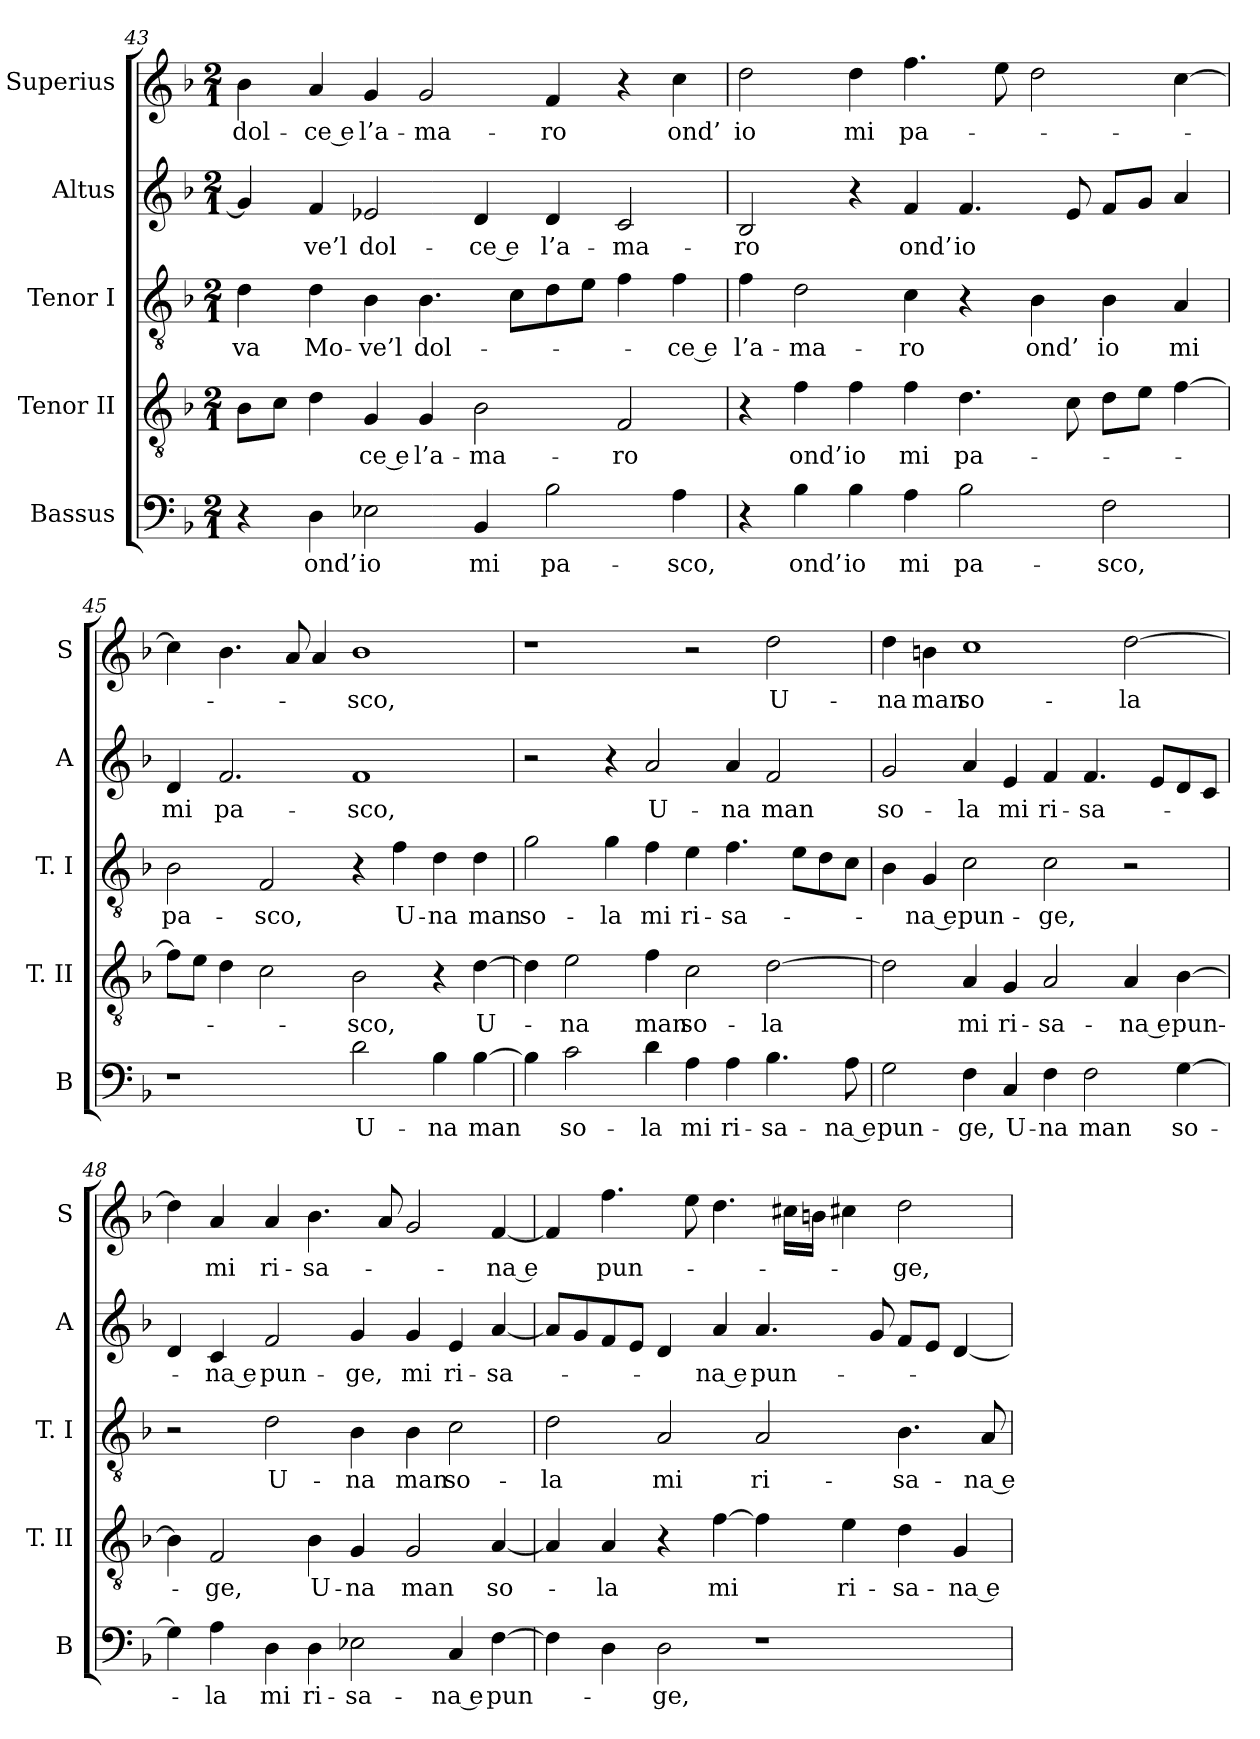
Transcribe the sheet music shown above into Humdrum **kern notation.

**kern	**text	**kern	**text	**kern	**text	**kern	**text	**kern	**text
*part5	*part5	*part4	*part4	*part3	*part3	*part2	*part2	*part1	*part1
*staff5	*staff5	*staff4	*staff4	*staff3	*staff3	*staff2	*staff2	*staff1	*staff1
*I"Bassus	*	*I"Tenor II	*	*I"Tenor I	*	*I"Altus	*	*I"Superius	*
*I'B	*	*I'T. II	*	*I'T. I	*	*I'A	*	*I'S	*
*clefF4	*	*clefGv2	*	*clefGv2	*	*clefG2	*	*clefG2	*
*k[b-]	*	*k[b-]	*	*k[b-]	*	*k[b-]	*	*k[b-]	*
*F:	*	*F:	*	*F:	*	*F:	*	*F:	*
*M2/1	*	*M2/1	*	*M2/1	*	*M2/1	*	*M2/1	*
=43	=43	=43	=43	=43	=43	=43	=43	=43	=43
4r	.	8B-L	.	4d	-va	4g]	.	4b-	dol-
.	.	8cJ	.	.	.	.	.	.	.
4D	ond’	4d	.	4d	Mo-	4f	-ve’l	4a	-ce e
2E-X	io	4G	-ce e	4B-	-ve’l	2e-X	dol-	4g	l’a-
.	.	4G	l’a-	4.B-	dol-	.	.	2g	-ma-
4BB-	mi	2B-	-ma-	.	.	4d	-ce e	.	.
.	.	.	.	8cL	.	.	.	.	.
2B-	pa-	.	.	8d	.	4d	l’a-	4f	-ro
.	.	.	.	8eJ	.	.	.	.	.
.	.	2F	-ro	4f	.	2c	-ma-	4r	.
4A	-sco,	.	.	4f	-ce e	.	.	4cc	ond’
=44	=44	=44	=44	=44	=44	=44	=44	=44	=44
4r	.	4r	.	4f	l’a-	2B-	-ro	2dd	io
4B-	ond’	4f	ond’	2d	-ma-	.	.	.	.
4B-	io	4f	io	.	.	4r	.	4dd	mi
4A	mi	4f	mi	4c	-ro	4f	ond’	4.ff	pa-
2B-	pa-	4.d	pa-	4r	.	4.f	io	.	.
.	.	.	.	.	.	.	.	8ee	.
.	.	.	.	4B-	ond’	.	.	2dd	.
.	.	8c	.	.	.	8e	.	.	.
2F	-sco,	8dL	.	4B-	io	8fL	.	.	.
.	.	8eJ	.	.	.	8gJ	.	.	.
.	.	[4f	.	4A	mi	4a	.	[4cc	.
=45	=45	=45	=45	=45	=45	=45	=45	=45	=45
1r	.	8fL]	.	2B-	pa-	4d	mi	4cc]	.
.	.	8eJ	.	.	.	.	.	.	.
.	.	4d	.	.	.	2.f	pa-	4.b-	.
.	.	2c	.	2F	-sco,	.	.	.	.
.	.	.	.	.	.	.	.	8a	.
.	.	.	.	.	.	.	.	4a	.
2d	U-	2B-	-sco,	4r	.	1f	-sco,	1b-	-sco,
.	.	.	.	4f	U-	.	.	.	.
4B-	-na	4r	.	4d	-na	.	.	.	.
[4B-	man	[4d	U-	4d	man	.	.	.	.
=46	=46	=46	=46	=46	=46	=46	=46	=46	=46
4B-]	.	4d]	.	2g	so-	2r	.	1r	.
2c	so-	2e	-na	.	.	.	.	.	.
.	.	.	.	4g	-la	4r	.	.	.
4d	-la	4f	man	4f	mi	2a	U-	.	.
4A	mi	2c	so-	4e	ri-	.	.	2r	.
4A	ri-	.	.	4.f	-sa-	4a	-na	.	.
4.B-	-sa-	[2d	-la	.	.	2f	man	2dd	U-
.	.	.	.	8eL	.	.	.	.	.
.	.	.	.	8d	.	.	.	.	.
8A	-na e	.	.	8cJ	.	.	.	.	.
=47	=47	=47	=47	=47	=47	=47	=47	=47	=47
2G	pun-	2d]	.	4B-	.	2g	so-	4dd	-na
.	.	.	.	4G	-na e	.	.	4bn	man
4F	-ge,	4A	mi	2c	pun-	4a	-la	1cc	so-
4C	U-	4G	ri-	.	.	4e	mi	.	.
4F	-na	2A	-sa-	2c	-ge,	4f	ri-	.	.
2F	man	.	.	.	.	4.f	-sa-	.	.
.	.	4A	-na e	2r	.	.	.	[2dd	-la
.	.	.	.	.	.	8eL	.	.	.
[4G	so-	[4B-	pun-	.	.	8d	.	.	.
.	.	.	.	.	.	8cJ	.	.	.
=48	=48	=48	=48	=48	=48	=48	=48	=48	=48
4G]	.	4B-]	.	2r	.	4d	.	4dd]	.
4A	-la	2F	-ge,	.	.	4c	-na e	4a	mi
4D	mi	.	.	2d	U-	2f	pun-	4a	ri-
4D	ri-	4B-	U-	.	.	.	.	4.b-	-sa-
2E-X	-sa-	4G	-na	4B-	-na	4g	-ge,	.	.
.	.	.	.	.	.	.	.	8a	.
.	.	2G	man	4B-	man	4g	mi	2g	.
4C	-na e	.	.	2c	so-	4e	ri-	.	.
[4F	pun-	[4A	so-	.	.	[4a	-sa-	[4f	-na e
=49	=49	=49	=49	=49	=49	=49	=49	=49	=49
4F]	.	4A]	.	2d	-la	8aL]	.	4f]	.
.	.	.	.	.	.	8g	.	.	.
4D	.	4A	-la	.	.	8f	.	4.ff	pun-
.	.	.	.	.	.	8eJ	.	.	.
2D	-ge,	4r	.	2A	mi	4d	.	.	.
.	.	.	.	.	.	.	.	8ee	.
.	.	[4f	mi	.	.	4a	-na e	4.dd	.
1r	.	4f]	.	2A	ri-	4.a	pun-	.	.
.	.	.	.	.	.	.	.	16cc#XLL	.
.	.	.	.	.	.	.	.	16bnJJ	.
.	.	4e	ri-	.	.	.	.	4cc#X	.
.	.	.	.	.	.	8g	.	.	.
.	.	4d	-sa-	4.B-	-sa-	8fL	.	2dd	-ge,
.	.	.	.	.	.	8eJ	.	.	.
.	.	4G	-na e	.	.	[4d	.	.	.
.	.	.	.	8A	-na e	.	.	.	.
=	=	=	=	=	=	=	=	=	=
*-	*-	*-	*-	*-	*-	*-	*-	*-	*-
